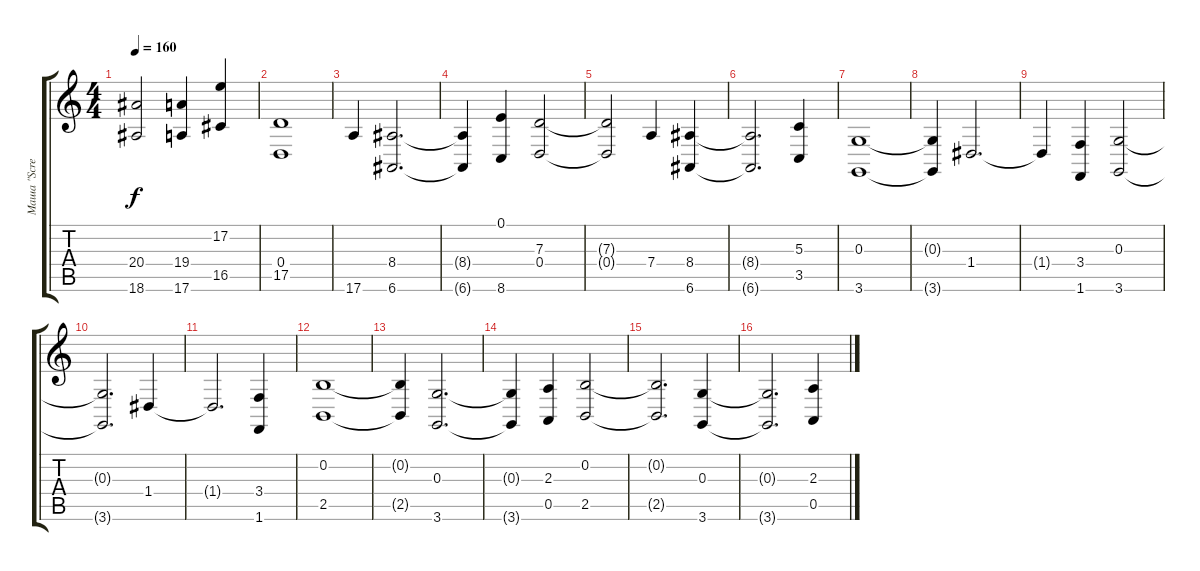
\track ("Маша \"Scream\"" "Маша \"Scre") {instrument stringensemble1}
\staff {score tabs}
\tuning (E4 B3 G3 D3 A2 E2) {hide}
\ts (4 4)
\tempo 160
\clef g2
\ks c
(20.4 18.6).2{dy f} (19.4 17.6).4 (17.2 16.5).4 |
(0.4 17.5).1 |
17.6.4 (8.4 6.6).2{d} |
(8.4{t} 6.6{t}).4 (0.1 8.6).4 (7.3 0.4).2 |
(7.3{t} 0.4{t}).2 7.4.4 (8.4 6.6).4 |
(8.4{t} 6.6{t}).2{d} (5.3 3.5).4 |
(0.3 3.6).1 |
(0.3{t} 3.6{t}).4 1.4.2{d} |
1.4{t}.4 (3.4 1.6).4 (0.3 3.6).2 |
(0.3{t} 3.6{t}).2{d} 1.4.4 |
1.4{t}.2{d} (3.4 1.6).4 |
(0.2 2.5).1 |
(0.2{t} 2.5{t}).4 (0.3 3.6).2{d} |
(0.3{t} 3.6{t}).4 (2.3 0.5).4 (0.2 2.5).2 |
(0.2{t} 2.5{t}).2{d} (0.3 3.6).4 |
(0.3{t} 3.6{t}).2{d} (2.3 0.5).4
